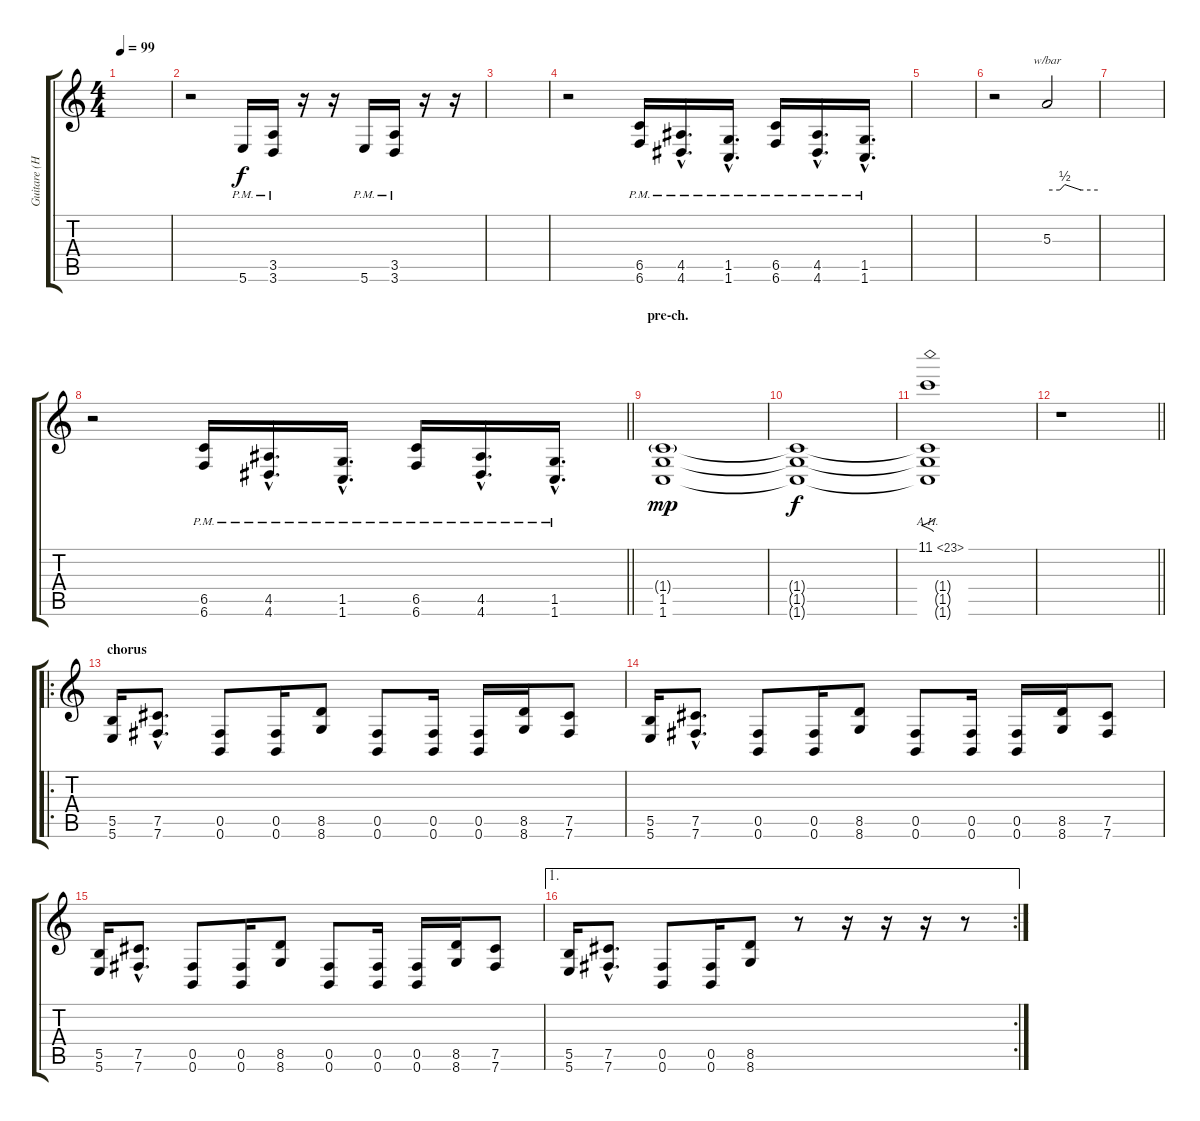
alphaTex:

\track ("Guitare (Head)" "Guitare (H") {instrument distortionguitar}
\staff {score tabs}
\tuning (Db4 Ab3 E3 B2 Gb2 B1) {hide}
\ts (4 4)
\tempo 99
\clef g2
\ks c
|
r.2 5.6{pm}.16 (3.5{pm} 3.6{pm}).16 r.16 r.16 5.6{pm}.16 (3.5{pm} 3.6{pm}).16 r.16 r.16 |
|
r.2 (6.5{pm} 6.6{pm}).16 (4.5{hac pm} 4.6{hac pm}).16{d} (1.5{hac pm} 1.6{hac pm}).16{d} (6.5{pm} 6.6{pm}).16 (4.5{hac pm} 4.6{hac pm}).16{d} (1.5{hac pm} 1.6{hac pm}).16{d} |
|
r.2 5.3.2{tbe (custom default 0 0 15 0 21 2 40 0 60 0)} |
|
\barLineRight lightlight
r.2 (6.5{pm} 6.6{pm}).16 (4.5{hac pm} 4.6{hac pm}).16{d} (1.5{hac pm} 1.6{hac pm}).16{d} (6.5{pm} 6.6{pm}).16 (4.5{hac pm} 4.6{hac pm}).16{d} (1.5{hac pm} 1.6{hac pm}).16{d} |
\section ("" "pre-ch.")
(1.4{g} 1.5 1.6).1{dy mp} |
(1.4{t} 1.5{t} 1.6{t}).1{dy f} |
(11.1{ah 12} 1.4{t} 1.5{t} 1.6{t}).1{f} |
\barLineRight lightlight
r.1 |
\ro
\section ("" "chorus")
(5.5 5.6).16 (7.5{hac} 7.6{hac}).8{d} (0.5 0.6).8 (0.5 0.6).16 (8.5 8.6).8 (0.5 0.6).8 (0.5 0.6).16 (0.5 0.6).16 (8.5 8.6).16 (7.5 7.6).8 |
(5.5 5.6).16 (7.5{hac} 7.6{hac}).8{d} (0.5 0.6).8 (0.5 0.6).16 (8.5 8.6).8 (0.5 0.6).8 (0.5 0.6).16 (0.5 0.6).16 (8.5 8.6).16 (7.5 7.6).8 |
(5.5 5.6).16 (7.5{hac} 7.6{hac}).8{d} (0.5 0.6).8 (0.5 0.6).16 (8.5 8.6).8 (0.5 0.6).8 (0.5 0.6).16 (0.5 0.6).16 (8.5 8.6).16 (7.5 7.6).8 |
\ae 1
\rc 2
(5.5 5.6).16 (7.5{hac} 7.6{hac}).8{d} (0.5 0.6).8 (0.5 0.6).16 (8.5 8.6).8 r.8 r.16 r.16 r.16 r.8
